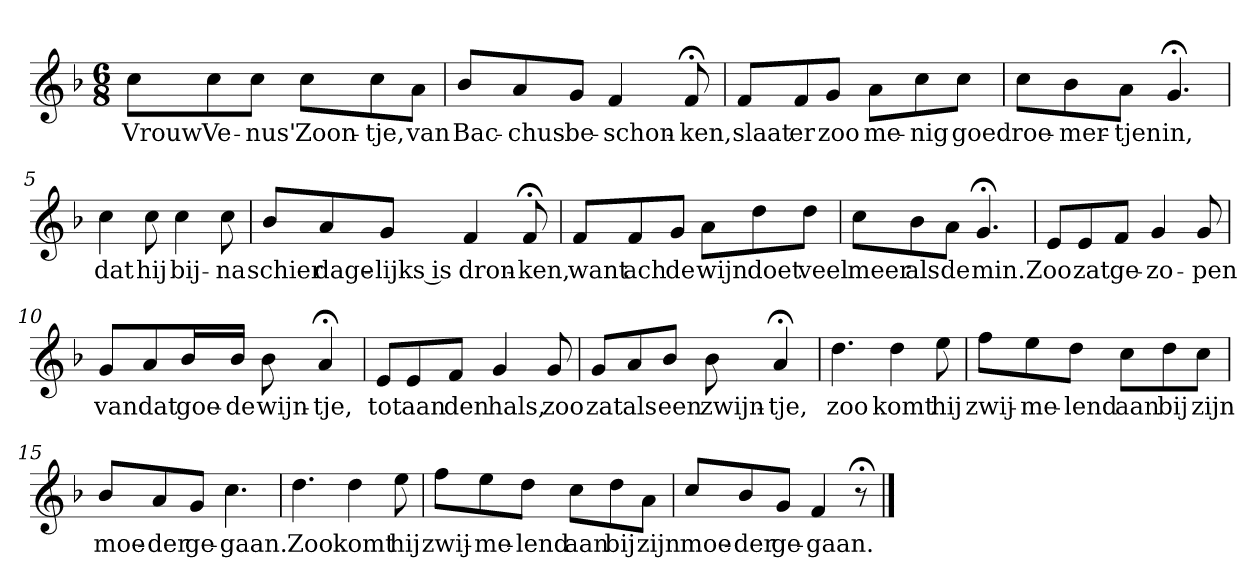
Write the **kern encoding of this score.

**kern	**text
*part1	*part1
*staff1	*staff1
*k[b-]	*
*F:	*
*M6/8	*
*MM120	*
=1	=1
8ccL	Vrouw
8cc	Ve-
8ccJ	-nus'
8ccL	Zoon-
8cc	-tje,
8aJ	van
=2	=2
8b-L	Bac-
8a	-chus
8gJ	be-
4f	-schon-
8f;<	-ken,
=3	=3
8fL	slaat
8f	er
8gJ	zoo
8aL	me-
8cc	-nig
8ccJ	goed
=4	=4
8ccL	roe-
8b-	-mer-
8aJ	-tjen
4.g;<	in,
=5	=5
4cc	dat
8cc	hij
4cc	bij-
8cc	-na
=6	=6
8b-L	schier
8a	dage-
8gJ	-lijks is
4f	dron-
8f;<	-ken,
=7	=7
8fL	want
8f	ach
8gJ	de
8aL	wijn
8dd	doet
8ddJ	veel
=8	=8
8ccL	meer
8b-	als
8aJ	de
4.g;<	min.
=9	=9
8eL	Zoo
8e	zat
8fJ	ge-
4g	-zo-
8g	-pen
=10	=10
8gL	van
8a	dat
16b-L	goe-
16b-JJ	-de
8b-	wijn-
4a;<	-tje,
=11	=11
8eL	tot
8e	aan
8fJ	den
4g	hals,
8g	zoo
=12	=12
8gL	zat
8a	als
8b-J	een
8b-	zwijn-
4a;<	-tje,
=13	=13
4.dd	zoo
4dd	komt
8ee	hij
=14	=14
8ffL	zwij-
8ee	-me-
8ddJ	-lend
8ccL	aan
8dd	bij
8ccJ	zijn
=15	=15
8b-L	moe-
8a	-der
8gJ	ge-
4.cc	-gaan.
=16	=16
4.dd	Zoo
4dd	komt
8ee	hij
=17	=17
8ffL	zwij-
8ee	-me-
8ddJ	-lend
8ccL	aan
8dd	bij
8aJ	zijn
=18	=18
8ccL	moe-
8b-	-der
8gJ	ge-
4f	-gaan.
8r;<	.
==	==
*-	*-
